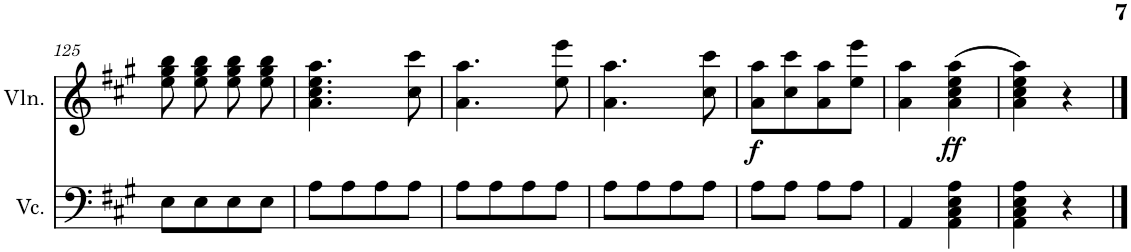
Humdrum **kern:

**kern	**kern	**dynam
*part2	*part1	*part1
*staff2	*staff1	*staff1
*I"大提琴	*I"小提琴	*
!!LO:PB:g=z
*clefF4	*clefG2	*
*k[f#c#g#]	*k[f#c#g#]	*
*A:	*A:	*
*M2/4	*M2/4	*
=125	=125	=125
8E\L	8ee\ 8gg#\ 8bb\	.
8E\	8ee\ 8gg#\ 8bb\	.
8E\	8ee\ 8gg#\ 8bb\	.
8E\J	8ee\ 8gg#\ 8bb\	.
=126	=126	=126
8A\L	4.a\ 4.cc#\ 4.ee\ 4.aa\	.
8A\	.	.
8A\	.	.
8A\J	8cc#\ 8ccc#\	.
=127	=127	=127
8A\L	4.a\ 4.aa\	.
8A\	.	.
8A\	.	.
8A\J	8ee\ 8eee\	.
=128	=128	=128
8A\L	4.a\ 4.aa\	.
8A\	.	.
8A\	.	.
8A\J	8cc#\ 8ccc#\	.
=129	=129	=129
!	!	!LO:DY:b
8A\L	8a\ 8aa\L	f
8A\J	8cc#\ 8ccc#\	.
8A\L	8a\ 8aa\	.
8A\J	8ee\ 8eee\J	.
=130	=130	=130
4AA/	4a\ 4aa\	.
!	!	!LO:DY:b
4AA\ 4C#\ 4E\ 4A\	(4a\ 4cc#\ 4ee\ 4aa\	ff
=131	=131	=131
4AA\ 4C#\ 4E\ 4A\	4a\ 4cc#\ 4ee\ 4aa\)	.
4r	4r	.
==	==	==
*-	*-	*-
